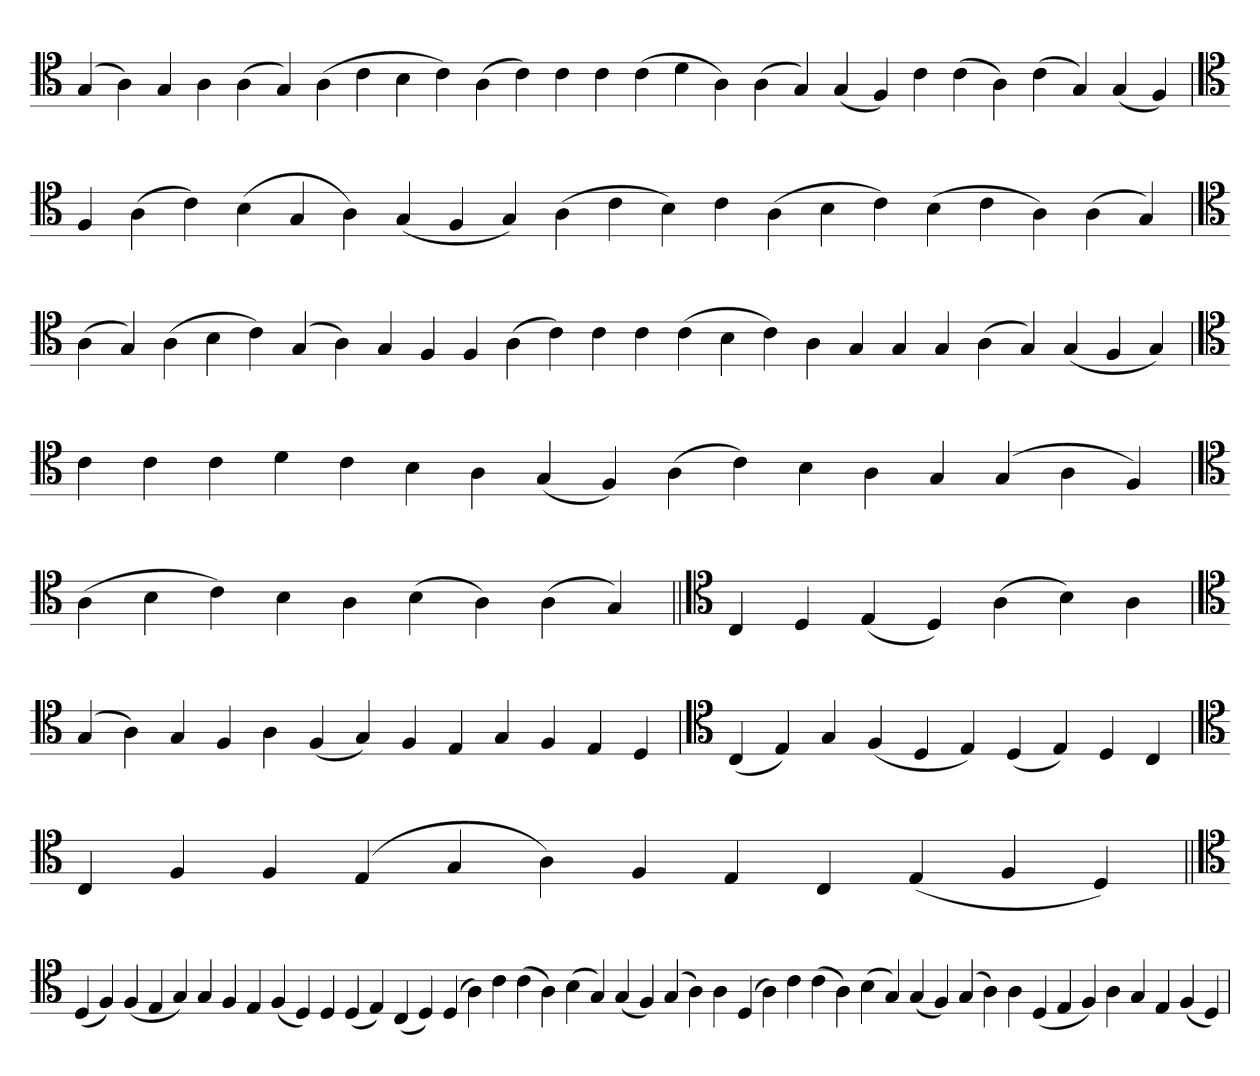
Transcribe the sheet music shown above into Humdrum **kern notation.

**kern
*part1
*staff1
*clefC4
=
(4G
4A)
4G
4A
(4A
4G)
(4A
4c
4B
4c)
(4A
4c)
4c
4c
(4c
4d
4A)
(4A
4G)
(4G
4F)
4c
(4c
4A)
(4c
4G)
(4G
4F)
='
*clefC4
4F
(4A
4c)
(4B
4G
4A)
(4G
4F
4G)
(4A
4c
4B)
4c
(4A
4B
4c)
(4B
4c
4A)
(4A
4G)
='
*clefC4
(4A
4G)
(4A
4B
4c)
(4G
4A)
4G
4F
4F
(4A
4c)
4c
4c
(4c
4B
4c)
4A
4G
4G
4G
(4A
4G)
(4G
4F
4G)
=`
*clefC4
4c
4c
4c
4d
4c
4B
4A
(4G
4F)
(4A
4c)
4B
4A
4G
(4G
4A
4F)
=`
*clefC4
(4A
4B
4c)
4B
4A
(4B
4A)
(4A
4G)
=||
*clefC4
4C
4D
(4E
4D)
(4A
4B)
4A
=`
*clefC4
(4G
4A)
4G
4F
4A
(4F
4G)
4F
4E
4G
4F
4E
4D
='
*clefC4
(4C
4E)
4G
(4F
4D
4E)
(4D
4E)
4D
4C
=`
*clefC4
4C
4F
4F
(4E
4G
4A)
4F
4E
4C
(4E
4F
4D)
=||
*clefC4
(4D
4F)
(4F
4E
4G)
4G
4F
4E
(4F
4D)
4D
(4D
4E)
(4C
4D)
(4D
4A)
4c
(4c
4A)
(4B
4G)
(4G
4F)
(4G
4A)
4A
(4D
4A)
4c
(4c
4A)
(4B
4G)
(4G
4F)
(4G
4A)
4A
(4D
4E
4F)
4A
4G
4E
(4F
4D)
='
*-
